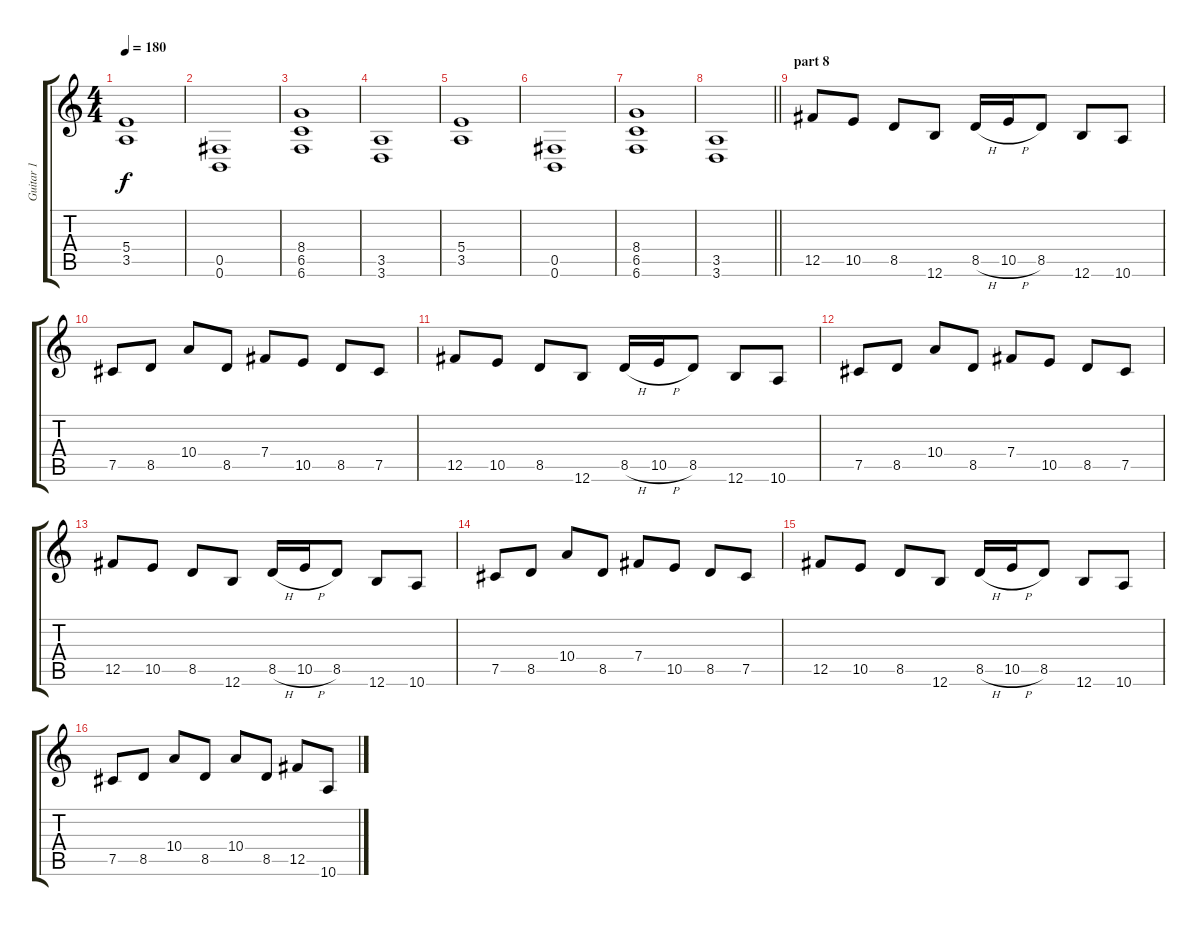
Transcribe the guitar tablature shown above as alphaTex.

\track ("Guitar 1" "Guitar 1") {instrument distortionguitar}
\staff {score tabs}
\tuning (Db4 Ab3 E3 B2 Gb2 B1) {hide}
\ts (4 4)
\tempo 180
\clef g2
\ks c
(5.4 3.5).1{dy f} |
(0.5 0.6).1 |
(8.4 6.5 6.6).1 |
(3.5 3.6).1 |
(5.4 3.5).1 |
(0.5 0.6).1 |
(8.4 6.5 6.6).1 |
\barLineRight lightlight
(3.5 3.6).1 |
\section ("" "part 8")
12.5.8 10.5.8 8.5.8 12.6.8 8.5{h}.16 10.5{h}.16 8.5.8 12.6.8 10.6.8 |
7.5.8 8.5.8 10.4.8 8.5.8 7.4.8 10.5.8 8.5.8 7.5.8 |
12.5.8 10.5.8 8.5.8 12.6.8 8.5{h}.16 10.5{h}.16 8.5.8 12.6.8 10.6.8 |
7.5.8 8.5.8 10.4.8 8.5.8 7.4.8 10.5.8 8.5.8 7.5.8 |
12.5.8 10.5.8 8.5.8 12.6.8 8.5{h}.16 10.5{h}.16 8.5.8 12.6.8 10.6.8 |
7.5.8 8.5.8 10.4.8 8.5.8 7.4.8 10.5.8 8.5.8 7.5.8 |
12.5.8 10.5.8 8.5.8 12.6.8 8.5{h}.16 10.5{h}.16 8.5.8 12.6.8 10.6.8 |
7.5.8 8.5.8 10.4.8 8.5.8 10.4.8 8.5.8 12.5.8 10.6.8
